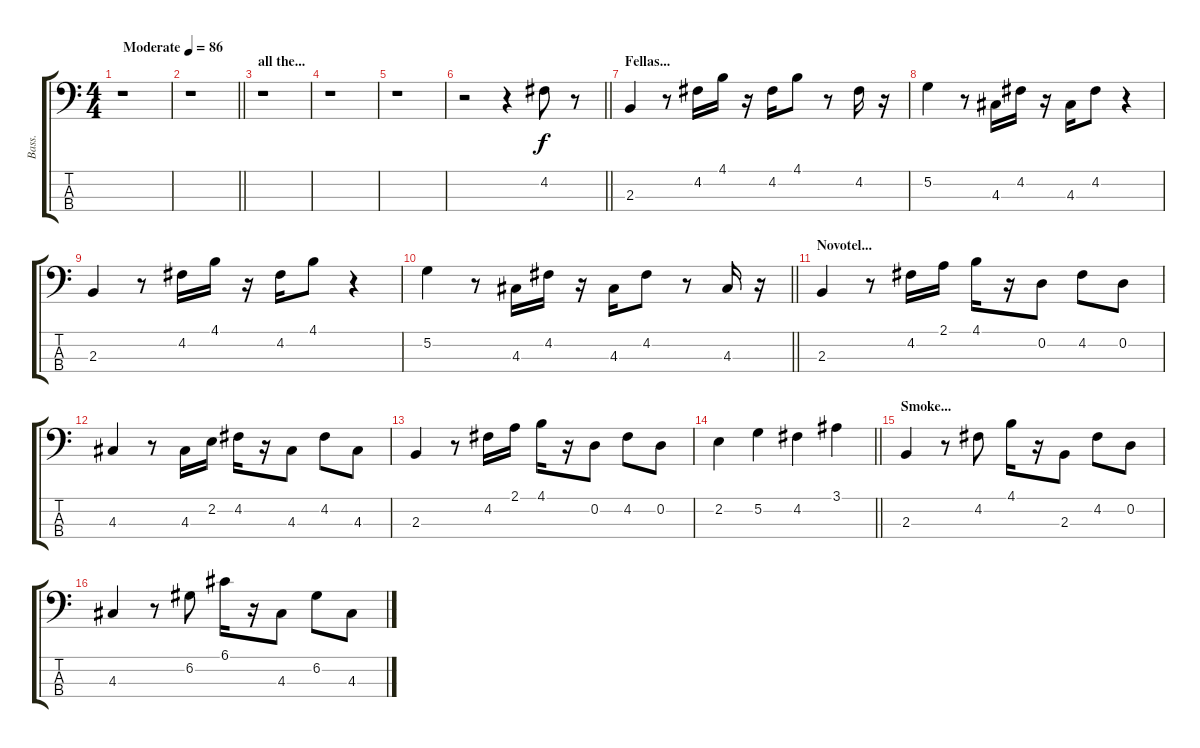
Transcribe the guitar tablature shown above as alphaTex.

\track ("Bass." "Bass.") {instrument electricbassfinger}
\staff {score tabs}
\tuning (G2 D2 A1 E1) {hide}
\ts (4 4)
\section ("" "")
\tempo (86 "Moderate")
\clef f4
\ks c
r.1{dy f instrument electricbassfinger} |
\barLineRight lightlight
r.1 |
\section ("" "all the...")
r.1 |
r.1 |
r.1 |
\barLineRight lightlight
r.2 r.4 4.2.8 r.8 |
\section ("" "Fellas...")
2.3.4 r.8 4.2.16 4.1.16 r.16 4.2.16 4.1.8 r.8 4.2.16 r.16 |
5.2.4 r.8 4.3.16 4.2.16 r.16 4.3.16 4.2.8 r.4 |
2.3.4 r.8 4.2.16 4.1.16 r.16 4.2.16 4.1.8 r.4 |
\barLineRight lightlight
5.2.4 r.8 4.3.16 4.2.16 r.16 4.3.16 4.2.8 r.8 4.3.16 r.16 |
\section ("" "Novotel...")
2.3.4 r.8 4.2.16 2.1.16 4.1.16 r.16 0.2.8 4.2.8 0.2.8 |
4.3.4 r.8 4.3.16 2.2.16 4.2.16 r.16 4.3.8 4.2.8 4.3.8 |
2.3.4 r.8 4.2.16 2.1.16 4.1.16 r.16 0.2.8 4.2.8 0.2.8 |
\barLineRight lightlight
2.2.4 5.2.4 4.2.4 3.1.4 |
\section ("" "Smoke...")
2.3.4 r.8 4.2.8 4.1.16 r.16 2.3.8 4.2.8 0.2.8 |
4.3.4 r.8 6.2.8 6.1.16 r.16 4.3.8 6.2.8 4.3.8
